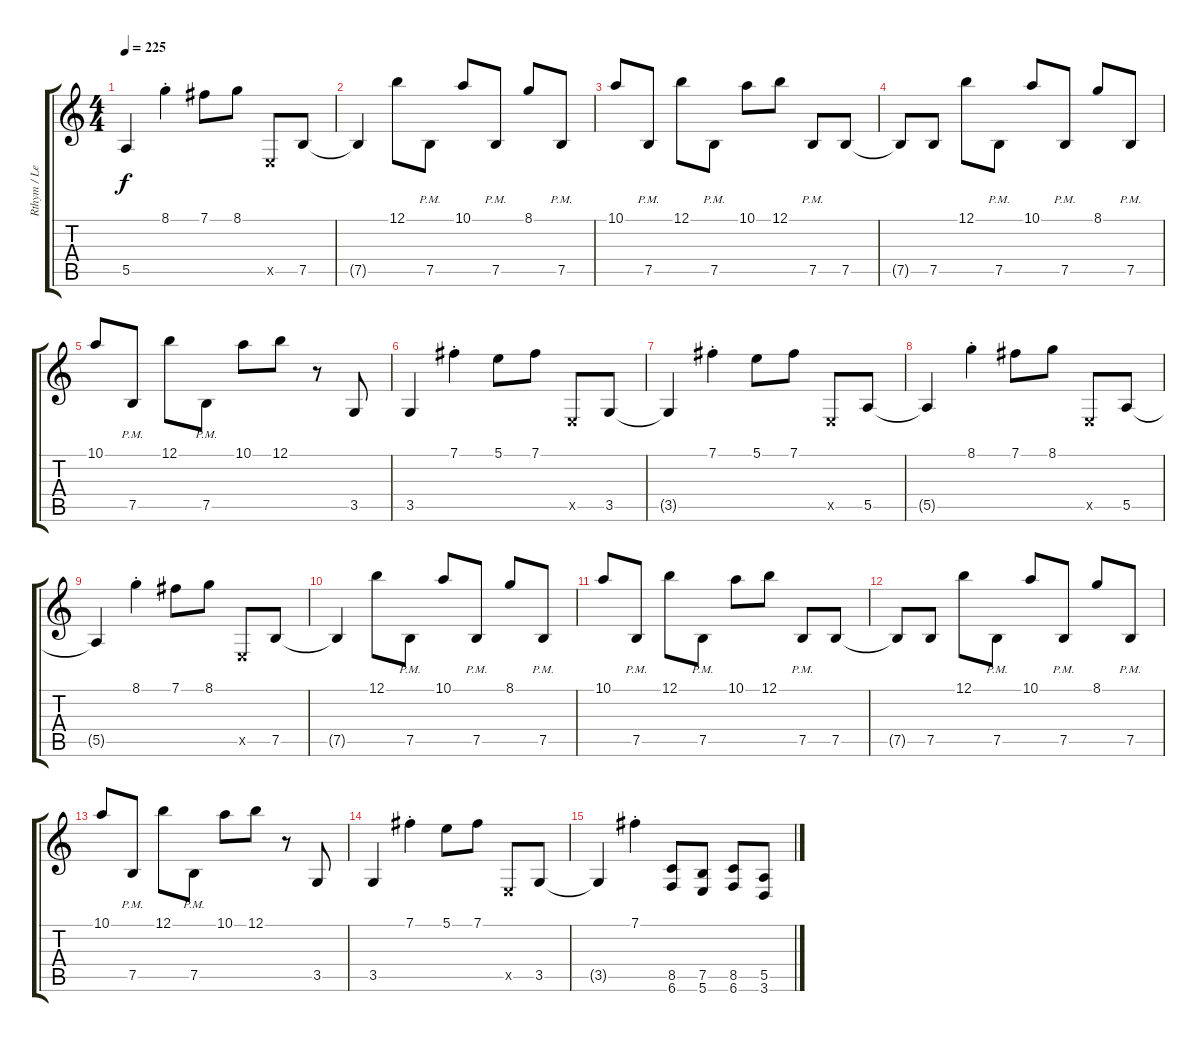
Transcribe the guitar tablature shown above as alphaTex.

\track ("Rthym / Lead 1" "Rthym / Le") {instrument distortionguitar}
\staff {score tabs}
\tuning (B3 Gb3 D3 A2 E2 B1) {hide}
\ts (4 4)
\tempo 225
\clef g2
\ks c
5.5{t}.4{dy f} 8.1{st}.4 7.1.8 8.1.8 0.5{x}.8 7.5.8 |
7.5{t}.4 12.1.8 7.5{pm}.8 10.1.8 7.5{pm}.8 8.1.8 7.5{pm}.8 |
10.1.8 7.5{pm}.8 12.1.8 7.5{pm}.8 10.1.8 12.1.8 7.5{pm}.8 7.5.8 |
7.5{t}.8 7.5.8 12.1.8 7.5{pm}.8 10.1.8 7.5{pm}.8 8.1.8 7.5{pm}.8 |
10.1.8 7.5{pm}.8 12.1.8 7.5{pm}.8 10.1.8 12.1.8 r.8 3.5.8 |
3.5.4 7.1{st}.4 5.1.8 7.1.8 0.5{x}.8 3.5.8 |
3.5{t}.4 7.1{st}.4 5.1.8 7.1.8 0.5{x}.8 5.5.8 |
5.5{t}.4 8.1{st}.4 7.1.8 8.1.8 0.5{x}.8 5.5.8 |
5.5{t}.4 8.1{st}.4 7.1.8 8.1.8 0.5{x}.8 7.5.8 |
7.5{t}.4 12.1.8 7.5{pm}.8 10.1.8 7.5{pm}.8 8.1.8 7.5{pm}.8 |
10.1.8 7.5{pm}.8 12.1.8 7.5{pm}.8 10.1.8 12.1.8 7.5{pm}.8 7.5.8 |
7.5{t}.8 7.5.8 12.1.8 7.5{pm}.8 10.1.8 7.5{pm}.8 8.1.8 7.5{pm}.8 |
10.1.8 7.5{pm}.8 12.1.8 7.5{pm}.8 10.1.8 12.1.8 r.8 3.5.8 |
3.5.4 7.1{st}.4 5.1.8 7.1.8 0.5{x}.8 3.5.8 |
3.5{t}.4 7.1{st}.4 (8.5 6.6).8 (7.5 5.6).8 (8.5 6.6).8 (5.5 3.6).8
